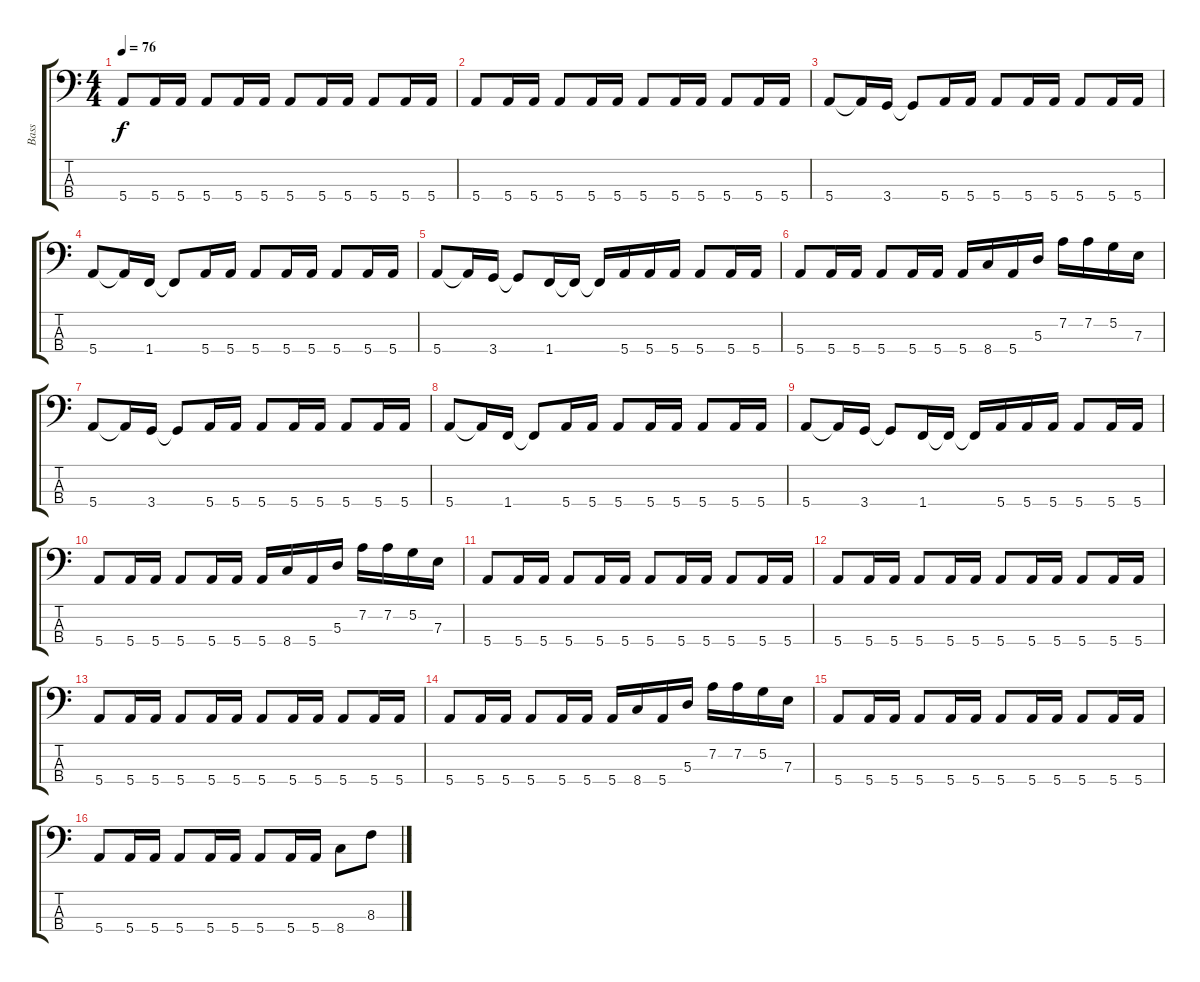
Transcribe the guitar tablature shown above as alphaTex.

\track ("Bass" "Bass") {instrument electricbassfinger}
\staff {score tabs}
\tuning (G2 D2 A1 E1) {hide}
\ts (4 4)
\tempo 76
\clef f4
\ks c
5.4.8{dy f} 5.4.16 5.4.16 5.4.8 5.4.16 5.4.16 5.4.8 5.4.16 5.4.16 5.4.8 5.4.16 5.4.16 |
5.4.8 5.4.16 5.4.16 5.4.8 5.4.16 5.4.16 5.4.8 5.4.16 5.4.16 5.4.8 5.4.16 5.4.16 |
5.4.8 5.4{t}.16 3.4.16 3.4{t}.8 5.4.16 5.4.16 5.4.8 5.4.16 5.4.16 5.4.8 5.4.16 5.4.16 |
5.4.8 5.4{t}.16 1.4.16 1.4{t}.8 5.4.16 5.4.16 5.4.8 5.4.16 5.4.16 5.4.8 5.4.16 5.4.16 |
5.4.8 5.4{t}.16 3.4.16 3.4{t}.8 1.4.16 1.4{t}.16 1.4{t}.16 5.4.16 5.4.16 5.4.16 5.4.8 5.4.16 5.4.16 |
5.4.8 5.4.16 5.4.16 5.4.8 5.4.16 5.4.16 5.4.16 8.4.16 5.4.16 5.3.16 7.2.16 7.2.16 5.2.16 7.3.16 |
5.4.8 5.4{t}.16 3.4.16 3.4{t}.8 5.4.16 5.4.16 5.4.8 5.4.16 5.4.16 5.4.8 5.4.16 5.4.16 |
5.4.8 5.4{t}.16 1.4.16 1.4{t}.8 5.4.16 5.4.16 5.4.8 5.4.16 5.4.16 5.4.8 5.4.16 5.4.16 |
5.4.8 5.4{t}.16 3.4.16 3.4{t}.8 1.4.16 1.4{t}.16 1.4{t}.16 5.4.16 5.4.16 5.4.16 5.4.8 5.4.16 5.4.16 |
5.4.8 5.4.16 5.4.16 5.4.8 5.4.16 5.4.16 5.4.16 8.4.16 5.4.16 5.3.16 7.2.16 7.2.16 5.2.16 7.3.16 |
5.4.8 5.4.16 5.4.16 5.4.8 5.4.16 5.4.16 5.4.8 5.4.16 5.4.16 5.4.8 5.4.16 5.4.16 |
5.4.8 5.4.16 5.4.16 5.4.8 5.4.16 5.4.16 5.4.8 5.4.16 5.4.16 5.4.8 5.4.16 5.4.16 |
5.4.8 5.4.16 5.4.16 5.4.8 5.4.16 5.4.16 5.4.8 5.4.16 5.4.16 5.4.8 5.4.16 5.4.16 |
5.4.8 5.4.16 5.4.16 5.4.8 5.4.16 5.4.16 5.4.16 8.4.16 5.4.16 5.3.16 7.2.16 7.2.16 5.2.16 7.3.16 |
5.4.8 5.4.16 5.4.16 5.4.8 5.4.16 5.4.16 5.4.8 5.4.16 5.4.16 5.4.8 5.4.16 5.4.16 |
5.4.8 5.4.16 5.4.16 5.4.8 5.4.16 5.4.16 5.4.8 5.4.16 5.4.16 8.4.8 8.3.8
